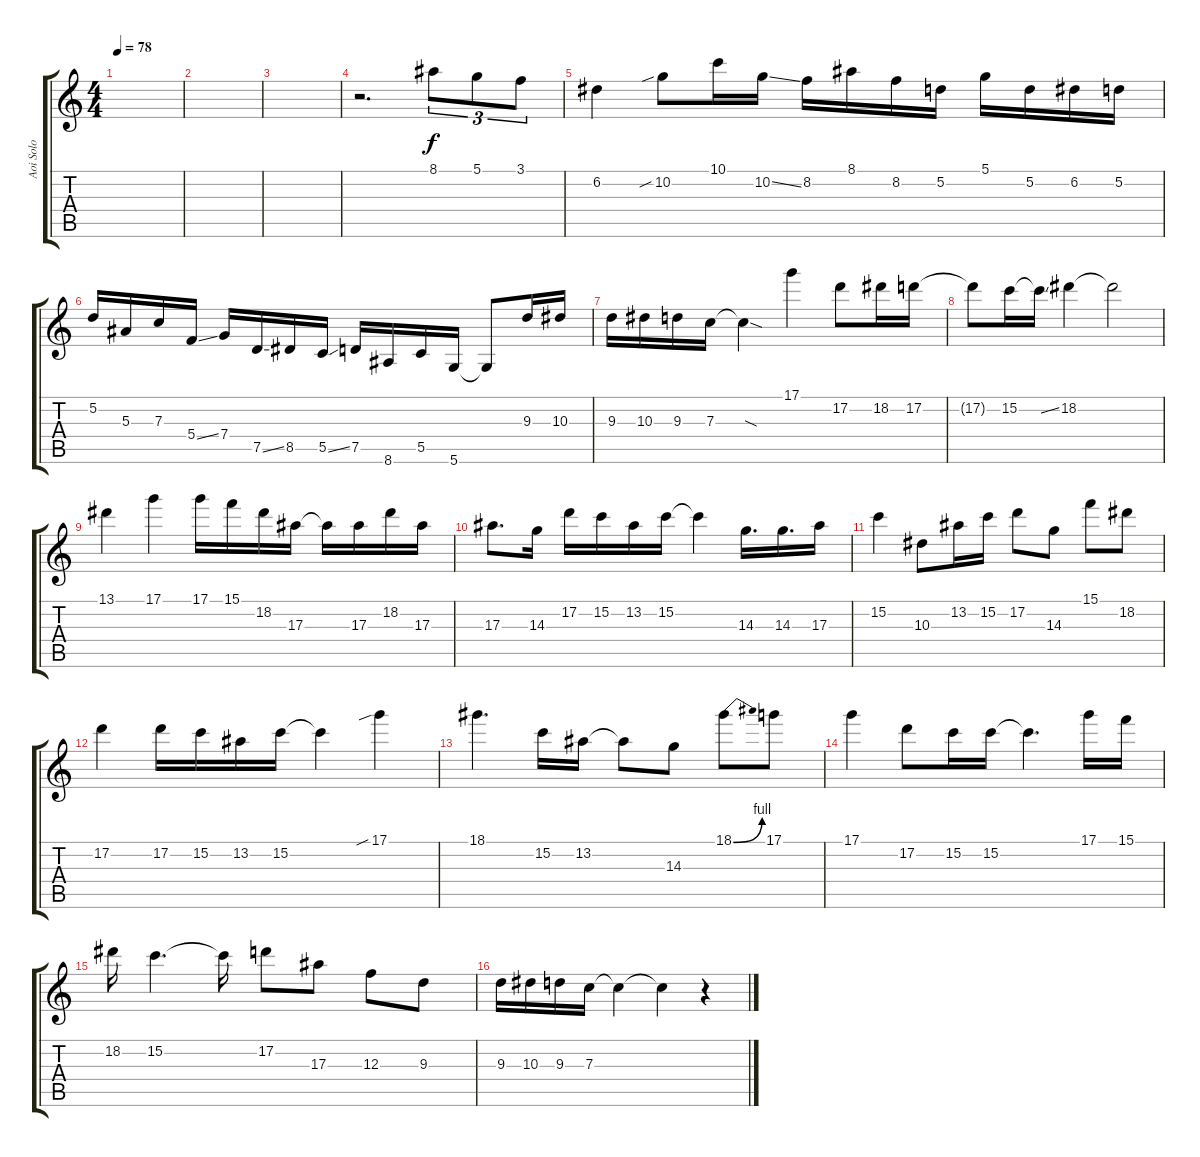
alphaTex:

\track ("Aoi Solo" "Aoi Solo") {instrument overdrivenguitar}
\staff {score tabs}
\tuning (D4 A3 F3 C3 G2 D2) {hide}
\ts (4 4)
\tempo 78
\clef g2
\ks c
|
|
|
r.2{d} 8.1.8{tu (3 2)} 5.1.8{tu (3 2)} 3.1.8{tu (3 2)} |
6.2.4 10.2{sib}.8 10.1.16 10.2{ss}.16 8.2.16 8.1.16 8.2.16 5.2.16 5.1.16 5.2.16 6.2.16 5.2.16 |
5.2.16 5.3.16 7.3.16 5.4{ss}.16 7.4.16 7.5{ss}.16 8.5.16 5.5{ss}.16 7.5.16 8.6.16 5.5.16 5.6.16 5.6{t}.8 9.3.16 10.3.16 |
9.3.16 10.3.16 9.3.16 7.3.16 7.3{sod t}.4 17.1.4 17.2.8 18.2.16 17.2.16 |
17.2{t}.8 15.2.16 15.2{ss t}.16 18.2.4 18.2{t}.2 |
13.1.4 17.1.4 17.1.16 15.1.16 18.2.16 17.3.16 17.3{t}.16 17.3.16 18.2.16 17.3.16 |
17.3.8{d} 14.3.16 17.2.16 15.2.16 13.2.16 15.2.16 15.2{t}.4 14.3.16{d} 14.3.16{d} 17.3.16 |
15.2.4 10.3.8 13.2.16 15.2.16 17.2.8 14.3.8 15.1.8 18.2.8 |
17.2.4 17.2.16 15.2.16 13.2.16 15.2.16 15.2{t}.4 17.1{sib}.4 |
18.1.4{d} 15.2.16 13.2.16 13.2{t}.8 14.3.8 18.1{be (bend 0 0 60 4)}.8 17.1.8 |
17.1.4 17.2.8 15.2.16 15.2.16 15.2{t}.4{d} 17.1.16 15.1.16 |
18.2.16 15.2.4{d} 15.2{t}.16 17.2.8 17.3.8 12.3.8 9.3.8 |
9.3.16 10.3.16 9.3.16 7.3.16 7.3{t}.4 7.3{t}.4 r.4
